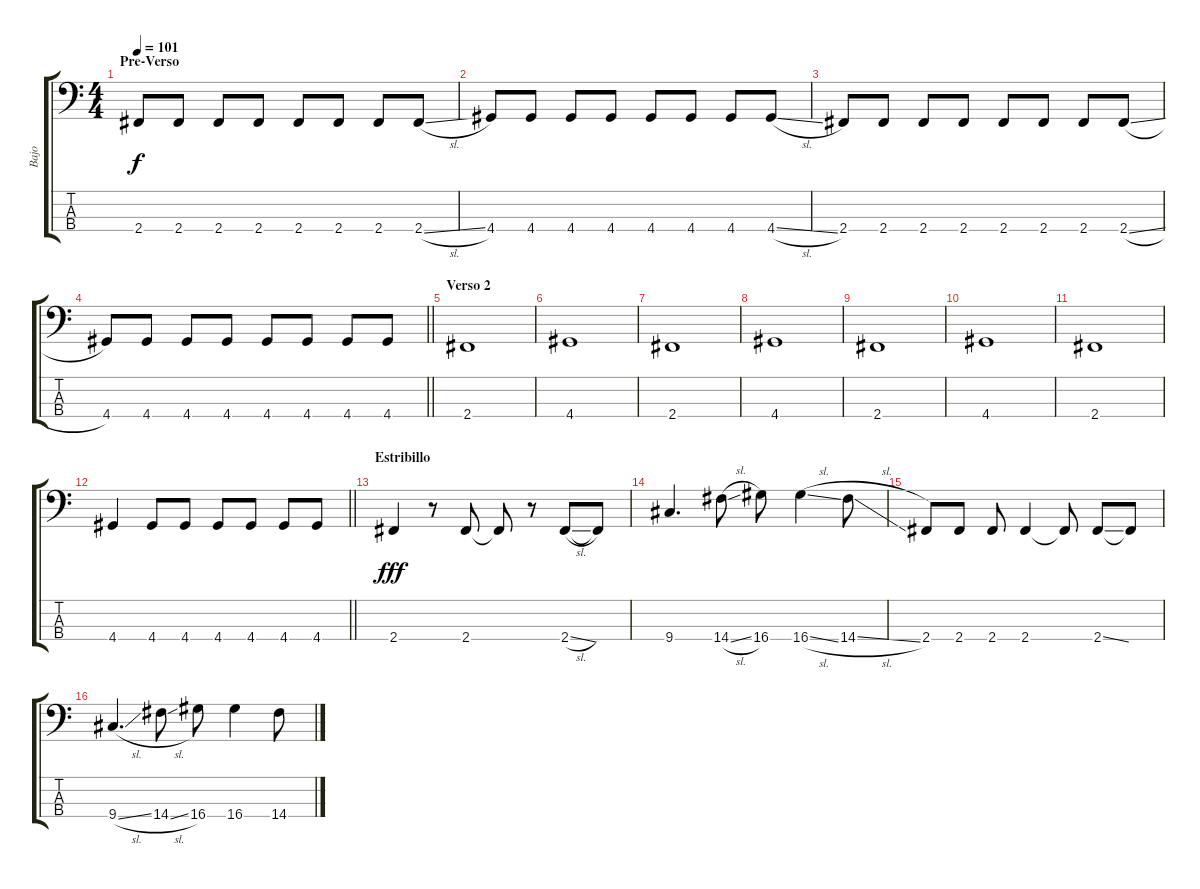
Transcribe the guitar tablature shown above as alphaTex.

\track ("Bajo" "Bajo") {instrument electricbassfinger}
\staff {score tabs}
\tuning (G2 D2 A1 E1) {hide}
\ts (4 4)
\section ("" "Pre-Verso")
\tempo 101
\clef f4
\ks c
2.4.8{dy f} 2.4.8 2.4.8 2.4.8 2.4.8 2.4.8 2.4.8 2.4{sl}.8 |
4.4.8 4.4.8 4.4.8 4.4.8 4.4.8 4.4.8 4.4.8 4.4{sl}.8 |
2.4.8 2.4.8 2.4.8 2.4.8 2.4.8 2.4.8 2.4.8 2.4{sl}.8 |
\barLineRight lightlight
4.4.8 4.4.8 4.4.8 4.4.8 4.4.8 4.4.8 4.4.8 4.4.8 |
\section ("" "Verso 2")
2.4.1 |
4.4.1 |
2.4.1 |
4.4.1 |
2.4.1 |
4.4.1 |
2.4.1 |
\barLineRight lightlight
4.4.4 4.4.8 4.4.8 4.4.8 4.4.8 4.4.8 4.4.8 |
\section ("" "Estribillo")
2.4.4{dy fff} r.8 2.4.8 2.4{t}.8 r.8 2.4{sl}.8 2.4{t}.8 |
9.4.4{d} 14.4{sl}.8 16.4.8 16.4{sl}.4 14.4{sl}.8 |
2.4.8 2.4.8 2.4.8 2.4.4 2.4{t}.8 2.4{ss}.8 2.4{t}.8 |
9.4{sl}.4{d} 14.4{sl}.8 16.4.8 16.4.4 14.4{sl}.8
